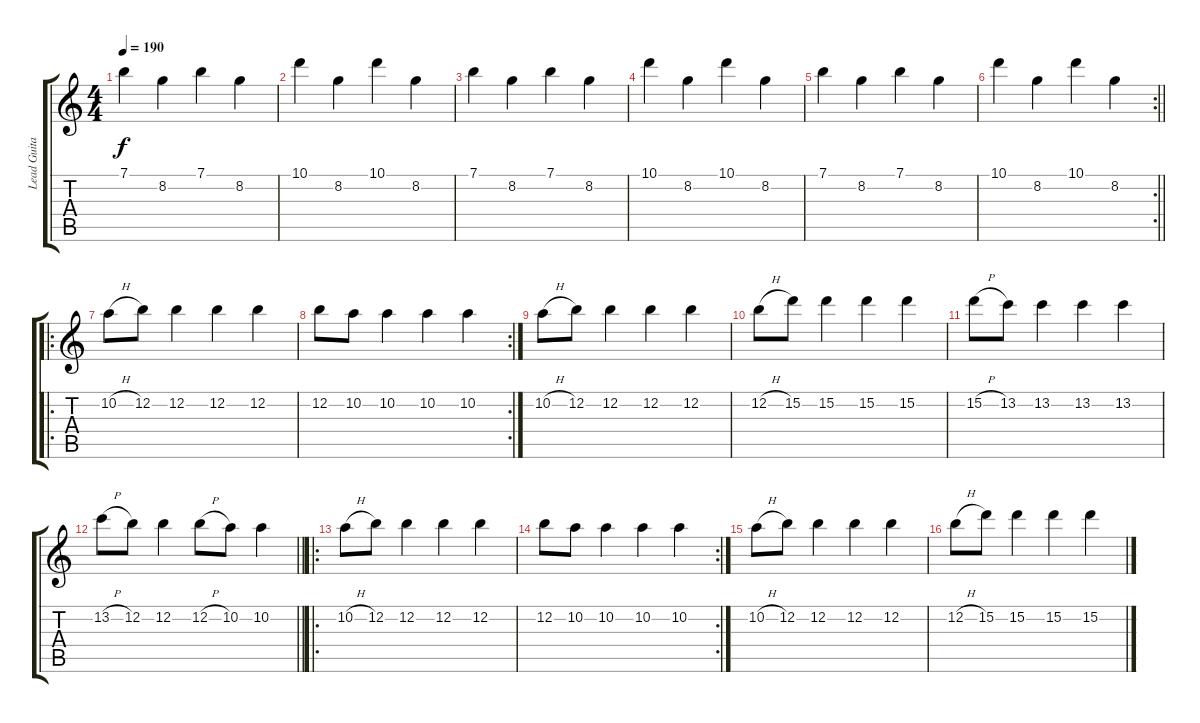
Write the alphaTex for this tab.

\track ("Lead Guitar" "Lead Guita") {instrument overdrivenguitar}
\staff {score tabs}
\tuning (E4 B3 G3 D3 A2 E2) {hide}
\ts (4 4)
\tempo 190
\clef g2
\ks c
7.1.4{dy f} 8.2.4 7.1.4 8.2.4 |
10.1.4 8.2.4 10.1.4 8.2.4 |
7.1.4 8.2.4 7.1.4 8.2.4 |
10.1.4 8.2.4 10.1.4 8.2.4 |
7.1.4 8.2.4 7.1.4 8.2.4 |
\rc 2
\barLineRight lightlight
10.1.4 8.2.4 10.1.4 8.2.4 |
\ro
10.2{h}.8 12.2.8 12.2.4 12.2.4 12.2.4 |
\rc 2
12.2.8 10.2.8 10.2.4 10.2.4 10.2.4 |
10.2{h}.8 12.2.8 12.2.4 12.2.4 12.2.4 |
12.2{h}.8 15.2.8 15.2.4 15.2.4 15.2.4 |
15.2{h}.8 13.2.8 13.2.4 13.2.4 13.2.4 |
\barLineRight lightlight
13.2{h}.8 12.2.8 12.2.4 12.2{h}.8 10.2.8 10.2.4 |
\ro
10.2{h}.8 12.2.8 12.2.4 12.2.4 12.2.4 |
\rc 2
12.2.8 10.2.8 10.2.4 10.2.4 10.2.4 |
10.2{h}.8 12.2.8 12.2.4 12.2.4 12.2.4 |
12.2{h}.8 15.2.8 15.2.4 15.2.4 15.2.4
